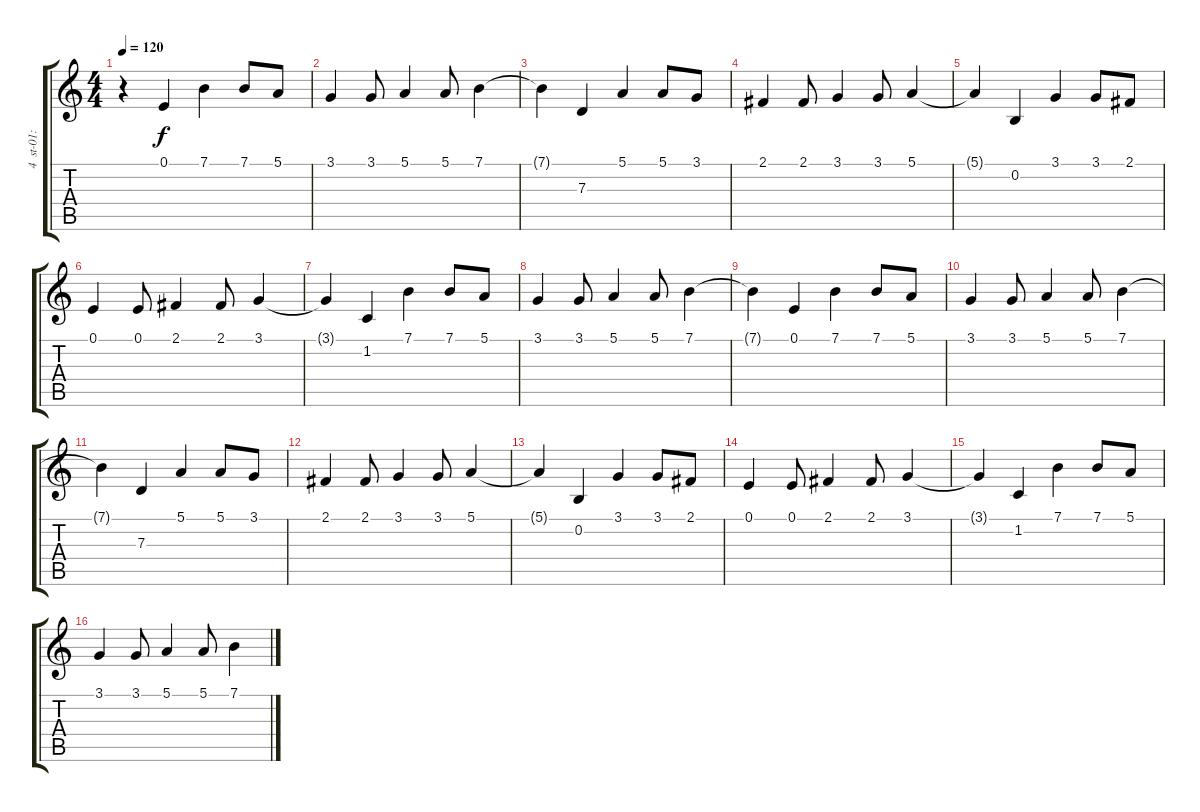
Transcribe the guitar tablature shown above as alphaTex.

\track (" 4  st-01:shamus" " 4  st-01:") {instrument lead5charang}
\staff {score tabs}
\tuning (E4 B3 G3 D3 A2 E2) {hide}
\ts (4 4)
\tempo 120
\clef g2
\ks c
r.4{dy f} 0.1.4 7.1.4 7.1.8 5.1.8 |
3.1.4 3.1.8 5.1.4 5.1.8 7.1.4 |
7.1{t}.4 7.3.4 5.1.4 5.1.8 3.1.8 |
2.1.4 2.1.8 3.1.4 3.1.8 5.1.4 |
5.1{t}.4 0.2.4 3.1.4 3.1.8 2.1.8 |
0.1.4 0.1.8 2.1.4 2.1.8 3.1.4 |
3.1{t}.4 1.2.4 7.1.4 7.1.8 5.1.8 |
3.1.4 3.1.8 5.1.4 5.1.8 7.1.4 |
7.1{t}.4 0.1.4 7.1.4 7.1.8 5.1.8 |
3.1.4 3.1.8 5.1.4 5.1.8 7.1.4 |
7.1{t}.4 7.3.4 5.1.4 5.1.8 3.1.8 |
2.1.4 2.1.8 3.1.4 3.1.8 5.1.4 |
5.1{t}.4 0.2.4 3.1.4 3.1.8 2.1.8 |
0.1.4 0.1.8 2.1.4 2.1.8 3.1.4 |
3.1{t}.4 1.2.4 7.1.4 7.1.8 5.1.8 |
3.1.4 3.1.8 5.1.4 5.1.8 7.1.4
